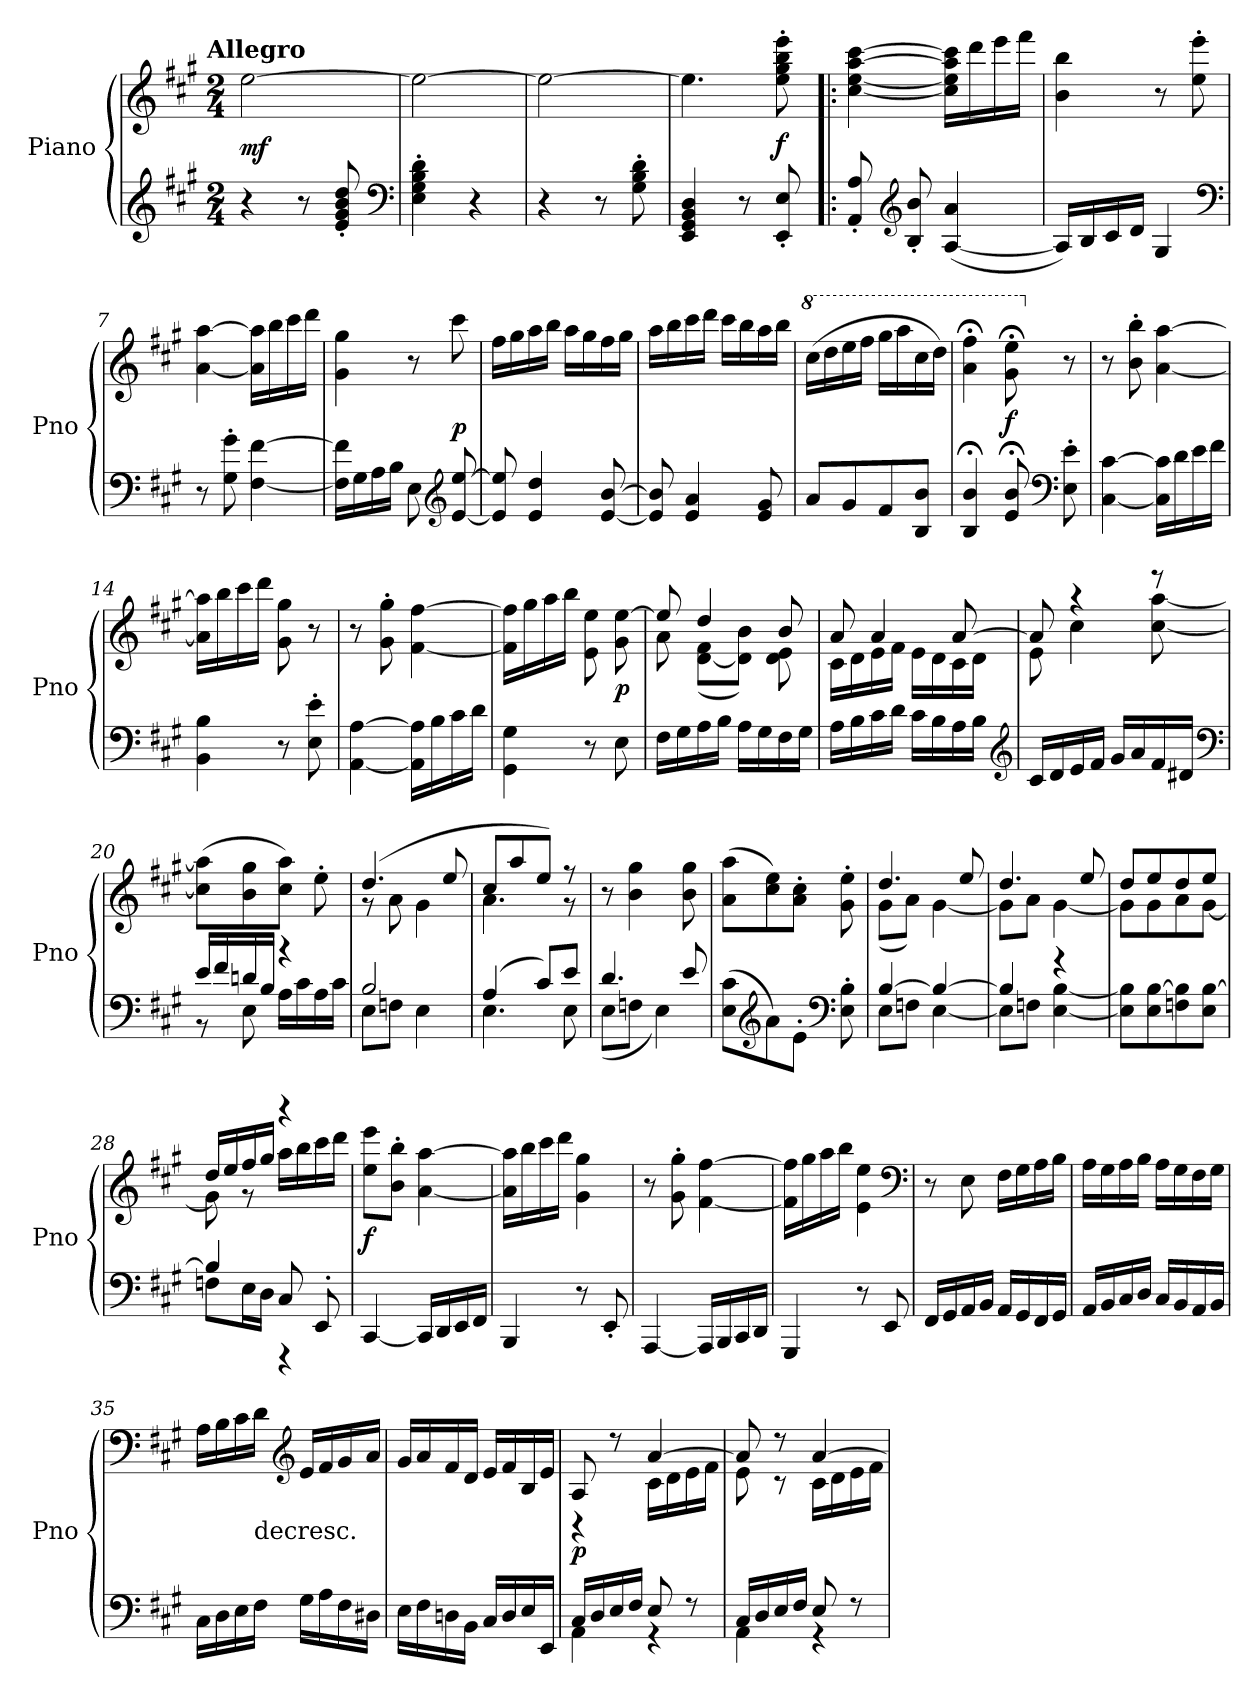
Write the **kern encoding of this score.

**kern	**kern	**dynam
*part1	*part1	*part1
*staff2	*staff1	*staff1/2
*I"Piano	*	*
*I'Pno	*	*
*clefG2	*clefG2	*
*k[f#c#g#]	*k[f#c#g#]	*
*A:	*A:	*
!!LO:TX:omd:t=Allegro
*M2/4	*M2/4	*
*MM132	*MM132	*
=1	=1	=1
4r	[2ee\	mf
8r	.	.
8e'/ 8g#'/ 8b'/ 8dd'/	.	.
*clefF4	*	*
=2	=2	=2
4E'\ 4G#'\ 4B'\ 4d'\	2ee\_	.
4r	.	.
=3	=3	=3
4r	2ee\_	.
8r	.	.
8G#'\ 8B'\ 8d'\	.	.
=4	=4	=4
4EE/ 4GG#/ 4BB/ 4D/	4.ee\]	.
8r	.	.
8EE'/ 8E'/	8ee'\ 8gg#'\ 8bb'\ 8eee'\	f
=5!|:	=5!|:	=5!|:
8AA'/ 8A'/	[4cc#\ [4ee\ [4aa\ [4ccc#\	.
*clefG2	*	*
8B'/ 8b'/	.	.
([4A/ 4a/	16cc#]\ 16ee]\ 16aa]\ 16ccc#]\LL	.
.	16ddd\	.
.	16eee\	.
.	16fff#\JJ	.
=6	=6	=6
16A/LL])	4b\ 4bb\	.
16B/	.	.
16c#/	.	.
16d/JJ	.	.
4G#/	8r	.
.	8ee'\ 8eee'\	.
*clefF4	*	*
=7	=7	=7
8r	[4a\ [4aa\	.
8G#'\ 8g#'\	.	.
[4F#\ [4f#\	16a]\ 16aa]\LL	.
.	16bb\	.
.	16ccc#\	.
.	16ddd\JJ	.
=8	=8	=8
16F#]\ 16f#]\LL	4g#\ 4gg#\	.
16G#\	.	.
16A\	.	.
16B\JJ	.	.
8E\	8r	.
*clefG2	*	*
[8e/ [8ee/	8ccc#\	p
=9	=9	=9
8e]/ 8ee]/	16ff#\LL	.
.	16gg#\	.
4e/ 4dd/	16aa\	.
.	16bb\JJ	.
.	16aa\LL	.
.	16gg#\	.
[8e/ [8b/	16ff#\	.
.	16gg#\JJ	.
=10	=10	=10
8e]/ 8b]/	16aa\LL	.
.	16bb\	.
4e/ 4a/	16ccc#\	.
.	16ddd\JJ	.
.	16ccc#\LL	.
.	16bb\	.
8e/ 8g#/	16aa\	.
.	16bb\JJ	.
=11	=11	=11
*	*8va	*
8a/L	(16ccc#\LL	.
.	16ddd\	.
8g#/	16eee\	.
.	16fff#\JJ	.
8f#/	16ggg#\LL	.
.	16aaa\	.
8B/ 8b/J	16ccc#\	.
.	16ddd\JJ)	.
=12	=12	=12
4B;</ 4b;</	4aa;<\ 4fff#;<\	.
8e;</ 8b;</	8gg#;<\ 8eee;<\	f
*clefF4	*	*
*	*X8va	*
8E'\ 8e'\	8r	.
=13	=13	=13
[4C#\ [4c#\	8r	.
.	8b'\ 8bb'\	.
16C#]\ 16c#]\LL	[4a\ [4aa\	.
16d\	.	.
16e\	.	.
16f#\JJ	.	.
=14	=14	=14
4BB\ 4B\	16a]\ 16aa]\LL	.
.	16bb\	.
.	16ccc#\	.
.	16ddd\JJ	.
8r	8g#\ 8gg#\	.
8E'\ 8e'\	8r	.
=15	=15	=15
[4AA\ [4A\	8r	.
.	8g#'\ 8gg#'\	.
16AA]\ 16A]\LL	[4f#\ [4ff#\	.
16B\	.	.
16c#\	.	.
16d\JJ	.	.
=16	=16	=16
4GG#\ 4G#\	16f#]\ 16ff#]\LL	.
.	16gg#\	.
.	16aa\	.
.	16bb\JJ	.
8r	8e\ 8ee\	.
8E\	8g#\ [8ee\	p
=17	=17	=17
*	*^	*
16F#\LL	8ee/]	8a\	.
16G#\	.	.	.
16A\	4dd/	([8d\ 8f#\L	.
16B\JJ	.	.	.
16A\LL	.	8d]\ 8b\J)	.
16G#\	.	.	.
16F#\	8b/	8d\ 8e\	.
16G#\JJ	.	.	.
=18	=18	=18	=18
16A\LL	8a/	16c#\LL	.
16B\	.	16d\	.
16c#\	4a/	16e\	.
16d\JJ	.	16f#\JJ	.
16c#\LL	.	16e\LL	.
16B\	.	16d\	.
16A\	[8a/	16c#\	.
16B\JJ	.	16d\JJ	.
*clefG2	*	*	*
=19	=19	=19	=19
16c#/LL	8a/]	8e\	.
16d/	.	.	.
16e/	4r	4cc#\	.
16f#/JJ	.	.	.
16g#/LL	.	.	.
16a/	.	.	.
16f#/	8r	[8cc#\ [8aa\	.
16d#X/JJ	.	.	.
*	*v	*v	*
*clefF4	*	*
=20	=20	=20
*^	*	*
16e/LL	8r	(8cc#]\ 8aa]\L	.
16f#/	.	.	.
16dn/	8E\	8b\ 8gg#\	.
16B/JJ	.	.	.
4r	16A\LL	8cc#\ 8aa\J)	.
.	16c#\	.	.
.	16A\	8ee'\	.
.	16c#\JJ	.	.
=21	=21	=21	=21
*	*	*^	*
2B/	8E\L	(4.dd/	8r	.
.	8Fn\J	.	8a\	.
.	4E\	.	4g#\	.
.	.	8ee/	.	.
=22	=22	=22	=22	=22
(4A/	4.E\	8cc#/L	4.a\	.
.	.	8aa/	.	.
8c#/L)	.	8ee/J)	.	.
8e/J	8E\	8r	8r	.
*	*	*v	*v	*
=23	=23	=23	=23
4.d/	(8E\L	8r	.
.	8Fn\J	4b\ 4gg#\	.
.	4E\)	.	.
8e/	.	8b\ 8gg#\	.
*v	*v	*	*
=24	=24	=24
(8E\ 8c#\L	(8a\ 8aa\L	.
*clefG2	*	*
8a\)	8cc#\ 8ee\)	.
8e'\J	8a'\ 8cc#'\J	.
*clefF4	*	*
8E'\ 8B'\	8g#'\ 8ee'\	.
=25	=25	=25
*^	*^	*
[4B/	8E\L	4.dd/	(8g#\L	.
.	8Fn\J	.	8a\J)	.
4B/_	[4E\	.	[4g#\	.
.	.	8ee/	.	.
=26	=26	=26	=26	=26
4B/]	8E\L]	4.dd/	8g#\L]	.
.	8Fn\J	.	8a\J	.
4r	[4E\ [4B\	.	[4g#\	.
.	.	8ee/	.	.
*v	*v	*	*	*
=27	=27	=27	=27
8E]\ 8B]\L	8dd/L	8g#\L]	.
8E\ [8B\	8ee/	8g#\	.
8Fn\ 8B]\	8dd/	8a\	.
8E\ [8B\J	8ee/J	[8g#\J	.
=28	=28	=28	=28
*^	*	*	*
4B/]	8Fn\L	16dd/LL	8g#\]	.
.	.	16ee/	.	.
.	16E\L	16ff#/	8r	.
.	16D\JJ	16gg#/JJ	.	.
8C#/	4r	4r	16aa\LL	.
.	.	.	16bb\	.
8EE'/	.	.	16ccc#\	.
.	.	.	16ddd\JJ	.
*v	*v	*	*	*
*	*v	*v	*
=29	=29	=29
[4CC#/	8ee\ 8eee\L	f
.	8b'\ 8bb'\J	.
16CC#/LL]	[4a\ [4aa\	.
16DD/	.	.
16EE/	.	.
16FF#/JJ	.	.
=30	=30	=30
4BBB/	16a]\ 16aa]\LL	.
.	16bb\	.
.	16ccc#\	.
.	16ddd\JJ	.
8r	4g#\ 4gg#\	.
8EE'/	.	.
=31	=31	=31
[4AAA/	8r	.
.	8g#'\ 8gg#'\	.
16AAA/LL]	[4f#\ [4ff#\	.
16BBB/	.	.
16CC#/	.	.
16DD/JJ	.	.
=32	=32	=32
4GGG#/	16f#]\ 16ff#]\LL	.
.	16gg#\	.
.	16aa\	.
.	16bb\JJ	.
8r	4e\ 4ee\	.
8EE/	.	.
*	*clefF4	*
=33	=33	=33
16FF#/LL	8r	.
16GG#/	.	.
16AA/	8E\	.
16BB/JJ	.	.
16AA/LL	16F#\LL	.
16GG#/	16G#\	.
16FF#/	16A\	.
16GG#/JJ	16B\JJ	.
=34	=34	=34
16AA/LL	16A\LL	.
16BB/	16G#\	.
16C#/	16A\	.
16D/JJ	16B\JJ	.
16C#/LL	16A\LL	.
16BB/	16G#\	.
16AA/	16F#\	.
16BB/JJ	16G#\JJ	.
=35	=35	=35
16C#\LL	16A\LL	.
16D\	16B\	.
16E\	16c#\	.
!	!LO:TX:c:t=decresc.	!
16F#\JJ	16d\JJ	.
*	*clefG2	*
16G#\LL	16e/LL	.
16A\	16f#/	.
16F#\	16g#/	.
16D#X\JJ	16a/JJ	.
=36	=36	=36
16E\LL	16g#/LL	.
16F#\	16a/	.
16Dn\	16f#/	.
16BB\JJ	16d/JJ	.
16C#/LL	16e/LL	.
16D/	16f#/	.
16E/	16B/	.
16EE/JJ	16e/JJ	.
=37	=37	=37
*^	*^	*
16C#/LL	4AA\	8A/	4r	p
16D/	.	.	.	.
16E/	.	8r	.	.
16F#/JJ	.	.	.	.
8E/	4r	[4a/	16c#\LL	.
.	.	.	16d\	.
8r	.	.	16e\	.
.	.	.	16f#\JJ	.
=38	=38	=38	=38	=38
16C#/LL	4AA\	8a/]	8e\	.
16D/	.	.	.	.
16E/	.	8r	8r	.
16F#/JJ	.	.	.	.
8E/	4r	[4a/	16c#\LL	.
.	.	.	16d\	.
8r	.	.	16e\	.
.	.	.	16f#\JJ	.
*v	*v	*	*	*
*	*v	*v	*
=	=	=
*-	*-	*-
